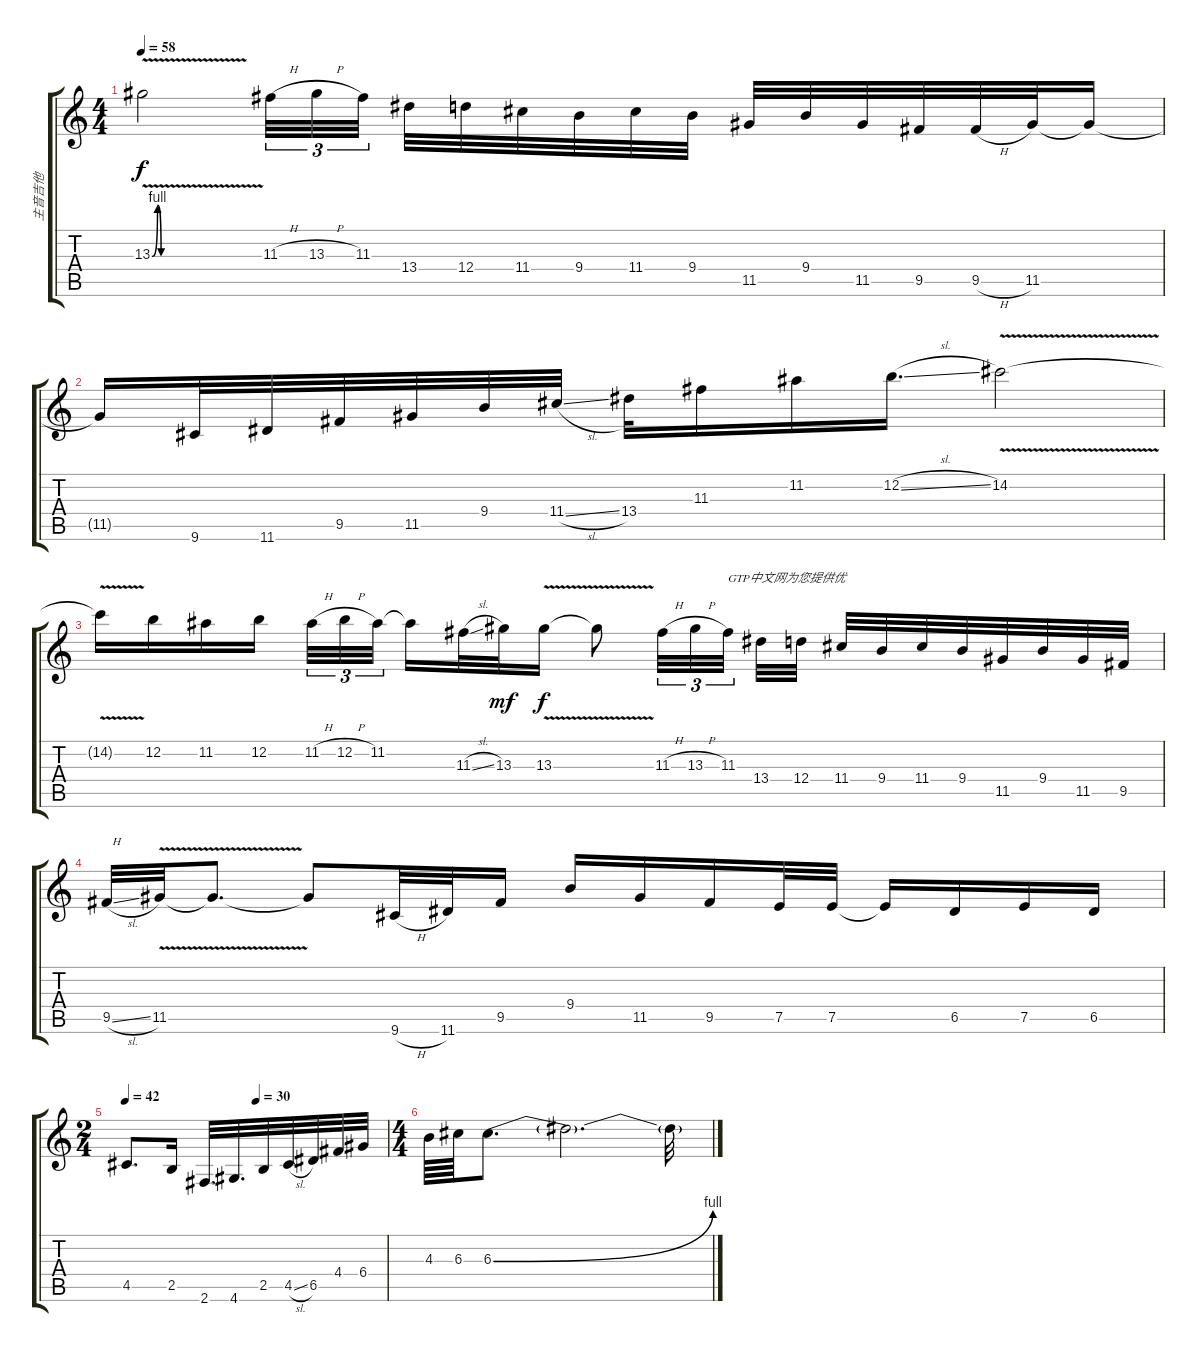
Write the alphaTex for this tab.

\track ("主音吉他" "主音吉他") {instrument distortionguitar}
\staff {score tabs}
\tuning (E4 B3 G3 D3 A2 E2) {hide}
\ts (4 4)
\tempo 58
\clef g2
\ks c
13.3{be (custom 0 0 3 4 5 0 10 0 45 0 60 0) v}.2{dy f} 11.3{h}.32{tu (3 2)} 13.3{h}.32{tu (3 2)} 11.3.32{tu (3 2) beam splitsecondary} 13.4.32 12.4.32 11.4.32 9.4.32 11.4.32 9.4.32 11.5.32 9.4.32 11.5.32 9.5.32 9.5{h}.32 11.5.32 11.5{t}.16 |
11.5{t}.16 9.6.32 11.6.32 9.5.32 11.5.32 9.4.32 11.4{sl}.32 13.4.32 11.3.16 11.2.16 12.2{sl}.16{d} 14.2{v}.2 |
14.2{t}.16 12.2.16 11.2.16 12.2.16 11.2{h}.32{tu (3 2)} 12.2{h}.32{tu (3 2)} 11.2.32{tu (3 2) beam splitsecondary} 11.2{t}.16 11.3{sl}.32 13.3.32{dy mf} 13.3{v}.16{dy f} 13.3{t}.8 11.3{h}.32{tu (3 2)} 13.3{h}.32{tu (3 2)} 11.3.32{tu (3 2) txt "GTP中文网为您提供优" beam splitsecondary} 13.4.32 12.4.32 11.4.32 9.4.32 11.4.32 9.4.32 11.5.32 9.4.32 11.5.32 9.5.32 |
9.5{sl}.32{txt "  H"} 11.5{v}.32 11.5{t}.8{d} 11.5{t}.8 9.6{h}.32 11.6.32 9.5.16 9.4.16 11.5.16 9.5.16 7.5.32 7.5.32 7.5{t}.16 6.5.16 7.5.16 6.5.16 |
\ts (2 4)
\tempo 42
\tempo (30 0.5)
4.5.8{d} 2.5.16 2.6.32{d} 4.6.32{d} 2.5.32 4.5{sl}.32 6.5.32 4.4.32 6.4.32 |
\ts (4 4)
4.3.64 6.3.64 6.3{be (bend 0 0 60 4)}.8{d} 6.3{t}.2{d} 6.3{t}.32
